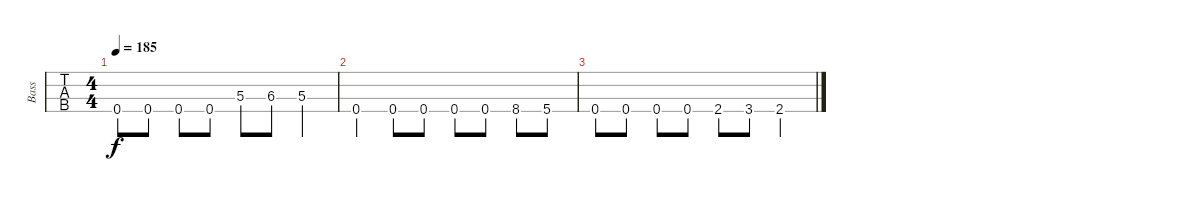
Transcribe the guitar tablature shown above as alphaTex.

\track ("Bass" "Bass") {instrument electricbasspick}
\staff {tabs}
\tuning (G2 D2 A1 D1) {hide}
\ts (4 4)
\tempo 185
\clef f4
\ks c
0.4.8{dy f} 0.4.8 0.4.8 0.4.8 5.3.8 6.3.8 5.3.4 |
0.4.4 0.4.8 0.4.8 0.4.8 0.4.8 8.4.8 5.4.8 |
0.4.8 0.4.8 0.4.8 0.4.8 2.4.8 3.4.8 2.4.4
